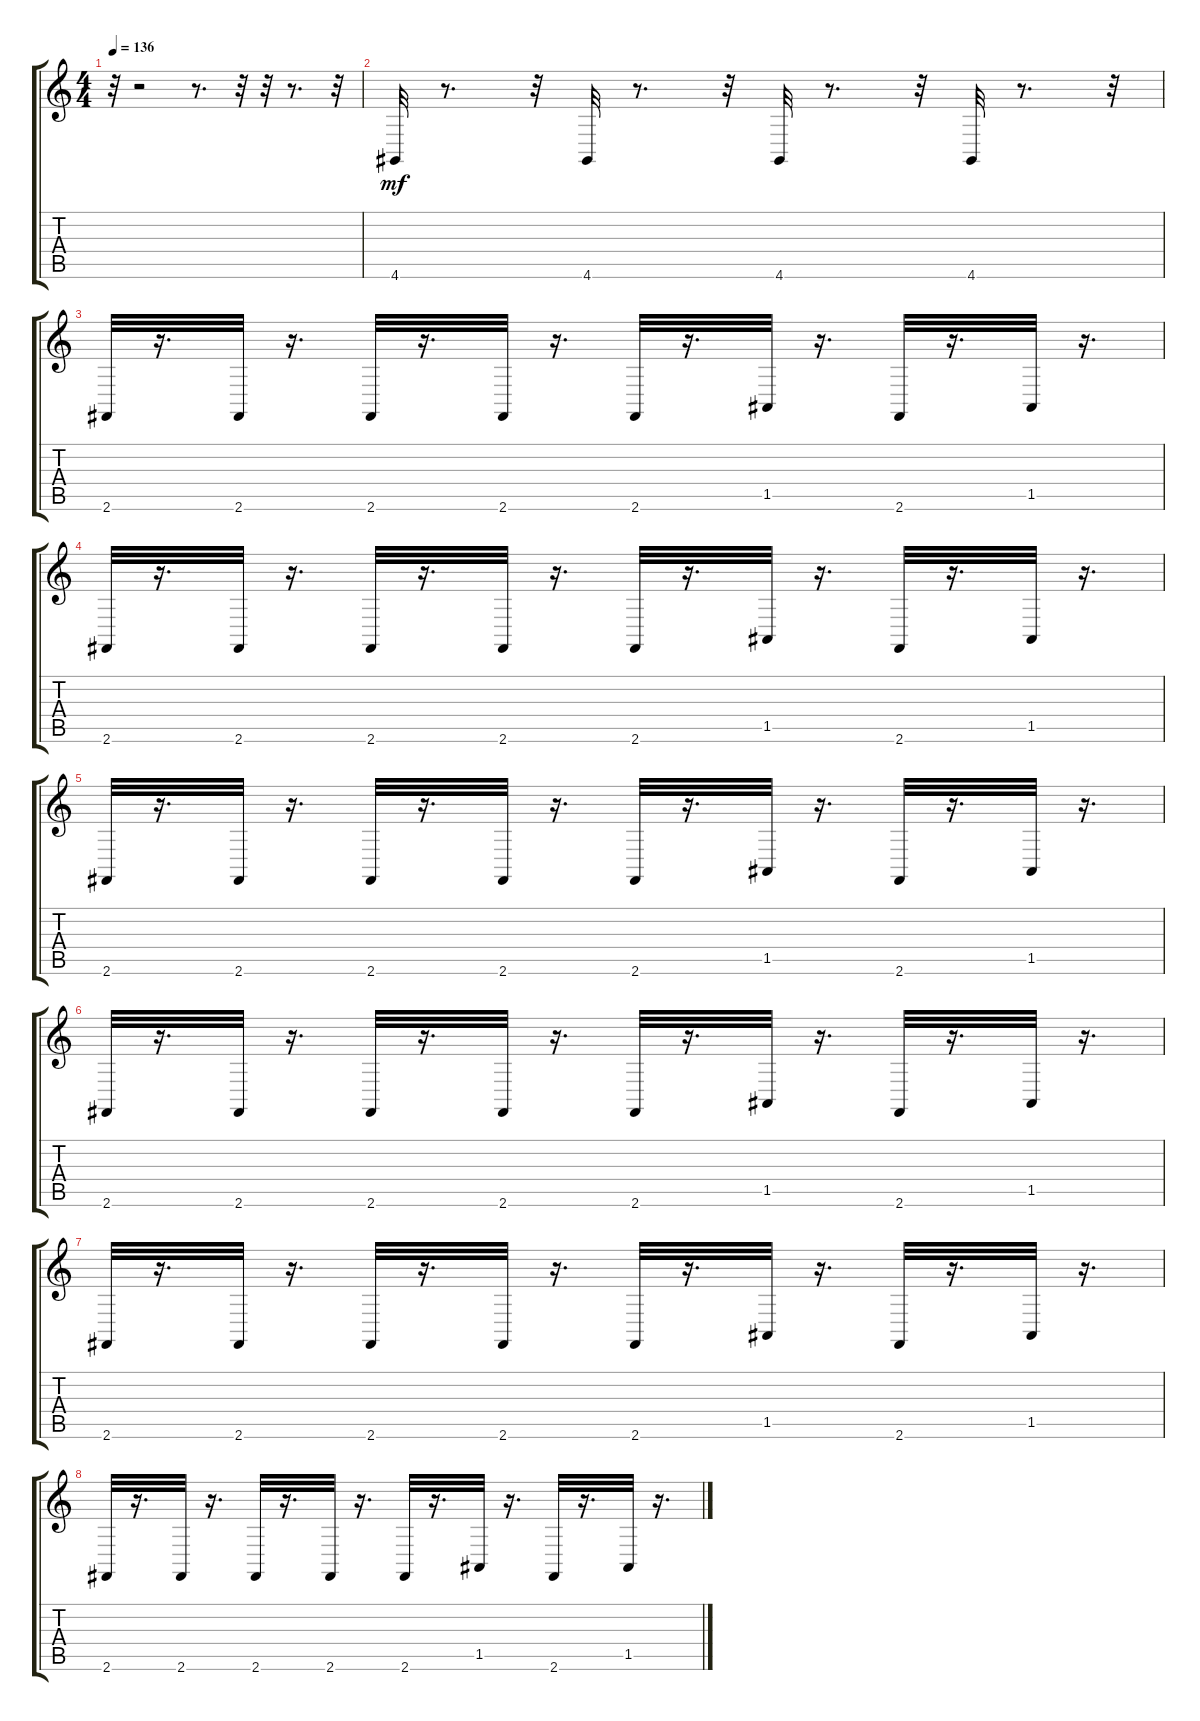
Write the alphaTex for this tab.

\track "" {instrument drawbarorgan}
\staff {score tabs}
\tuning (E4 B3 G3 D3 A2 E2) {hide}
\ts (4 4)
\tempo 136
\clef g2
\ks c
r.32{dy mf} r.2 r.8{d} r.32 r.32 r.8{d} r.32 |
4.6.32 r.8{d} r.32 4.6.32 r.8{d} r.32 4.6.32 r.8{d} r.32 4.6.32 r.8{d} r.32 |
2.6.32 r.16{d} 2.6.32 r.16{d} 2.6.32 r.16{d} 2.6.32 r.16{d} 2.6.32 r.16{d} 1.5.32 r.16{d} 2.6.32 r.16{d} 1.5.32 r.16{d} |
2.6.32 r.16{d} 2.6.32 r.16{d} 2.6.32 r.16{d} 2.6.32 r.16{d} 2.6.32 r.16{d} 1.5.32 r.16{d} 2.6.32 r.16{d} 1.5.32 r.16{d} |
2.6.32 r.16{d} 2.6.32 r.16{d} 2.6.32 r.16{d} 2.6.32 r.16{d} 2.6.32 r.16{d} 1.5.32 r.16{d} 2.6.32 r.16{d} 1.5.32 r.16{d} |
2.6.32 r.16{d} 2.6.32 r.16{d} 2.6.32 r.16{d} 2.6.32 r.16{d} 2.6.32 r.16{d} 1.5.32 r.16{d} 2.6.32 r.16{d} 1.5.32 r.16{d} |
2.6.32 r.16{d} 2.6.32 r.16{d} 2.6.32 r.16{d} 2.6.32 r.16{d} 2.6.32 r.16{d} 1.5.32 r.16{d} 2.6.32 r.16{d} 1.5.32 r.16{d} |
2.6.32 r.16{d} 2.6.32 r.16{d} 2.6.32 r.16{d} 2.6.32 r.16{d} 2.6.32 r.16{d} 1.5.32 r.16{d} 2.6.32 r.16{d} 1.5.32 r.16{d}
